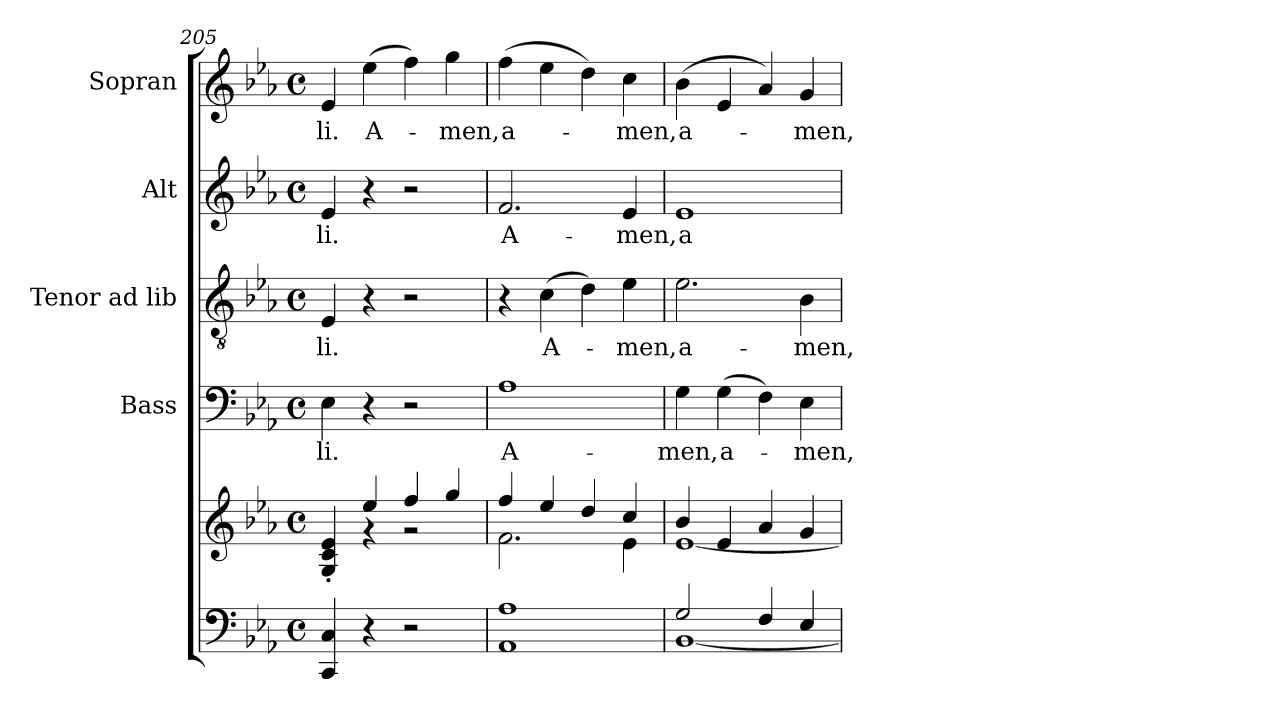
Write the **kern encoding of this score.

**kern	**kern	**kern	**text	**kern	**text	**kern	**text	**kern	**text
*part5	*part5	*part4	*part4	*part3	*part3	*part2	*part2	*part1	*part1
*staff6	*staff5	*staff4	*staff4	*staff3	*staff3	*staff2	*staff2	*staff1	*staff1
*	*	*I"Bass	*	*I"Tenor ad lib	*	*I"Alt	*	*I"Sopran	*
*	*	*I'B	*	*I'T	*	*I'A	*	*I'S	*
*clefF4	*clefG2	*clefF4	*	*clefGv2	*	*clefG2	*	*clefG2	*
*k[b-e-a-]	*k[b-e-a-]	*k[b-e-a-]	*	*k[b-e-a-]	*	*k[b-e-a-]	*	*k[b-e-a-]	*
*E-:	*E-:	*E-:	*	*E-:	*	*E-:	*	*E-:	*
*M4/4	*M4/4	*M4/4	*	*M4/4	*	*M4/4	*	*M4/4	*
*met(c)	*met(c)	*met(c)	*	*met(c)	*	*met(c)	*	*met(c)	*
=205	=205	=205	=205	=205	=205	=205	=205	=205	=205
*	*^	*	*	*	*	*	*	*	*
!	!	!	!	!LO:LY:b	!	!LO:LY:b	!	!LO:LY:b	!	!LO:LY:b
4CC/ 4C/	4G/'< 4c/'< 4e-/'<	4ryy	4E-\	-li.	4E-/	-li.	4e-/	-li.	4e-/	-li.
!	!	!	!	!	!	!	!	!	!	!LO:LY:b
4r	4ee-/	4rf	4r	.	4r	.	4r	.	(>4ee-\	A-
2r	4ff/	2rg	2r	.	2r	.	2r	.	4ff\)	.
!	!	!	!	!	!	!	!	!	!	!LO:LY:b
.	4gg/	.	.	.	.	.	.	.	4gg\	-men,
=206	=206	=206	=206	=206	=206	=206	=206	=206	=206	=206
*^	*	*	*	*	*	*	*	*	*	*
!	!	!	!	!	!LO:LY:b	!	!	!	!LO:LY:b	!	!LO:LY:b
1A-	1AA-	4ff/	2.f\	1A-	A-	4r	.	2.f/	A-	(>4ff\	a-
!	!	!	!	!	!	!	!LO:LY:b	!	!	!	!
.	.	4ee-/	.	.	.	(>4c\	A-	.	.	4ee-\	.
.	.	4dd/	.	.	.	4d\)	.	.	.	4dd\)	.
!	!	!	!	!	!	!	!LO:LY:b	!	!LO:LY:b	!	!LO:LY:b
.	.	4cc/	4e-\	.	.	4e-\	-men,	4e-/	-men,	4cc\	-men,
=207	=207	=207	=207	=207	=207	=207	=207	=207	=207	=207	=207
!	!	!	!	!	!LO:LY:b	!	!LO:LY:b	!	!LO:LY:b	!	!LO:LY:b
2G/	[<1BB-	4b-/	[<1e-	4G\	-men,	2.e-\	a-	1e-	a-	(>4b-\	a-
!	!	!	!	!	!LO:LY:b	!	!	!	!	!	!
.	.	4e-/	.	(>4G\	a-	.	.	.	.	4e-/	.
4F/	.	4a-/	.	4F\)	.	.	.	.	.	4a-/)	.
!	!	!	!	!	!LO:LY:b	!	!LO:LY:b	!	!	!	!LO:LY:b
4E-/	.	4g/	.	4E-\	-men,	4B-\	-men,	.	.	4g/	-men,
*v	*v	*	*	*	*	*	*	*	*	*	*
*	*v	*v	*	*	*	*	*	*	*	*
=	=	=	=	=	=	=	=	=	=
*-	*-	*-	*-	*-	*-	*-	*-	*-	*-
